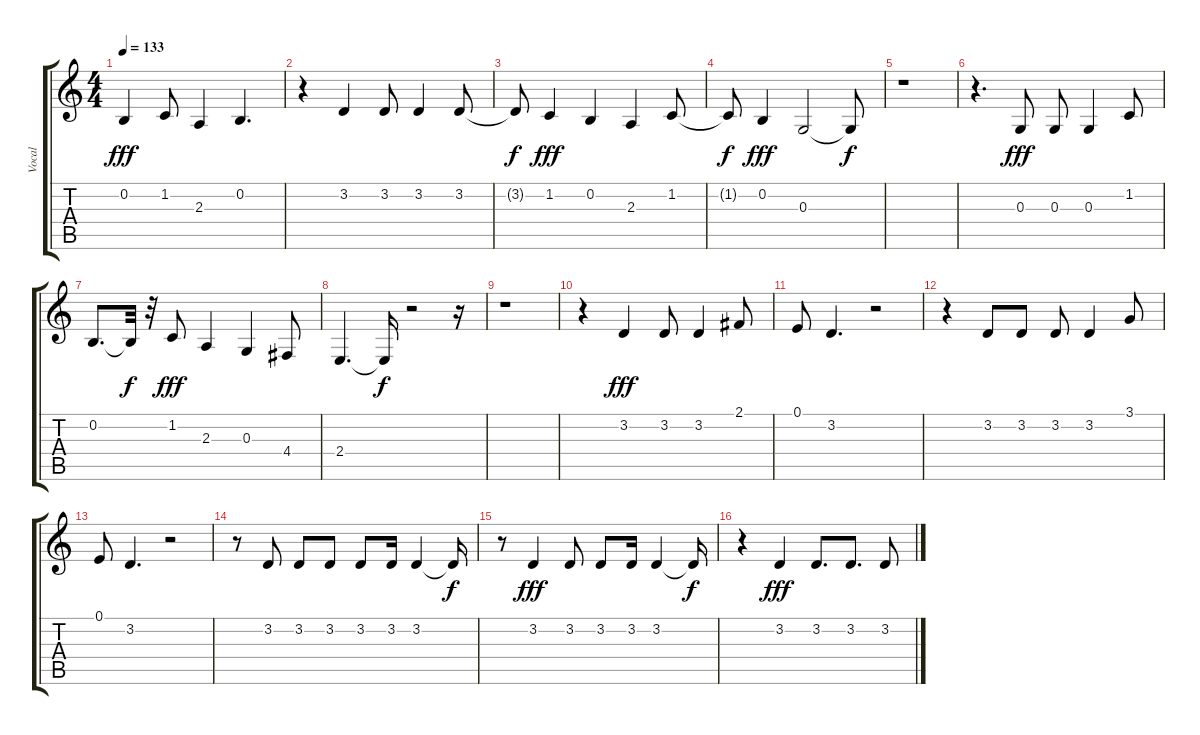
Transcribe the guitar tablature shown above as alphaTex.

\track ("Vocal" "Vocal") {instrument flute}
\staff {score tabs}
\tuning (E4 B3 G3 D3 A2 E2) {hide}
\ts (4 4)
\tempo 133
\clef g2
\ks c
0.2.4{dy fff} 1.2.8 2.3.4 0.2.4{d} |
r.4 3.2.4 3.2.8 3.2.4 3.2.8 |
3.2{t}.8{dy f} 1.2.4{dy fff} 0.2.4 2.3.4 1.2.8 |
1.2{t}.8{dy f} 0.2.4{dy fff} 0.3.2 0.3{t}.8{dy f} |
r.1 |
r.4{d} 0.3.8{dy fff} 0.3.8 0.3.4 1.2.8 |
0.2.8{d} 0.2{t}.32{dy f} r.32 1.2.8{dy fff} 2.3.4 0.3.4 4.4.8 |
2.4.4{d} 2.4{t}.16{dy f} r.2 r.16 |
r.1 |
r.4 3.2.4{dy fff} 3.2.8 3.2.4 2.1.8 |
0.1.8 3.2.4{d} r.2 |
r.4 3.2.8 3.2.8 3.2.8 3.2.4 3.1.8 |
0.1.8 3.2.4{d} r.2 |
r.8 3.2.8 3.2.8 3.2.8 3.2.8 3.2.16 3.2.4 3.2{t}.16{dy f} |
r.8 3.2.4{dy fff} 3.2.8 3.2.8 3.2.16 3.2.4 3.2{t}.16{dy f} |
r.4 3.2.4{dy fff} 3.2.8{d} 3.2.8{d} 3.2.8
